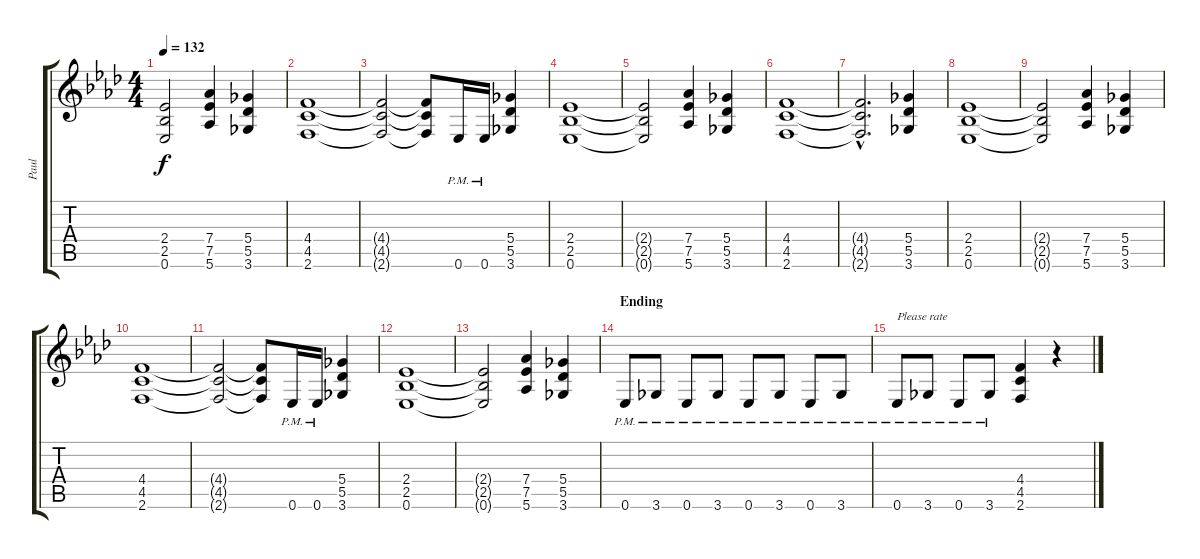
\track ("Paul" "Paul") {instrument distortionguitar}
\staff {score tabs}
\tuning (Eb4 Bb3 Gb3 Db3 Ab2 Eb2) {hide}
\ts (4 4)
\tempo 132
\clef g2
\ks fminor
(2.4{t} 2.5{t} 0.6{t}).2{dy f} (7.4 7.5 5.6).4 (5.4 5.5 3.6).4 |
(4.4 4.5 2.6).1 |
(4.4{t} 4.5{t} 2.6{t}).2 (4.4{t} 4.5{t} 2.6{t}).8 0.6{pm}.16 0.6{pm}.16 (5.4 5.5 3.6).4 |
(2.4 2.5 0.6).1 |
(2.4{t} 2.5{t} 0.6{t}).2 (7.4 7.5 5.6).4 (5.4 5.5 3.6).4 |
(4.4 4.5 2.6).1 |
(4.4{hac t} 4.5{hac t} 2.6{hac t}).2{d} (5.4 5.5 3.6).4 |
(2.4 2.5 0.6).1 |
(2.4{t} 2.5{t} 0.6{t}).2 (7.4 7.5 5.6).4 (5.4 5.5 3.6).4 |
(4.4 4.5 2.6).1 |
(4.4{t} 4.5{t} 2.6{t}).2 (4.4{t} 4.5{t} 2.6{t}).8 0.6{pm}.16 0.6{pm}.16 (5.4 5.5 3.6).4 |
(2.4 2.5 0.6).1 |
(2.4{t} 2.5{t} 0.6{t}).2 (7.4 7.5 5.6).4 (5.4 5.5 3.6).4 |
\section ("" "Ending")
0.6{pm}.8 3.6{pm}.8 0.6{pm}.8 3.6{pm}.8 0.6{pm}.8 3.6{pm}.8 0.6{pm}.8 3.6{pm}.8 |
0.6{pm}.8{txt "Please rate"} 3.6{pm}.8 0.6{pm}.8 3.6{pm}.8 (4.4 4.5 2.6).4 r.4
